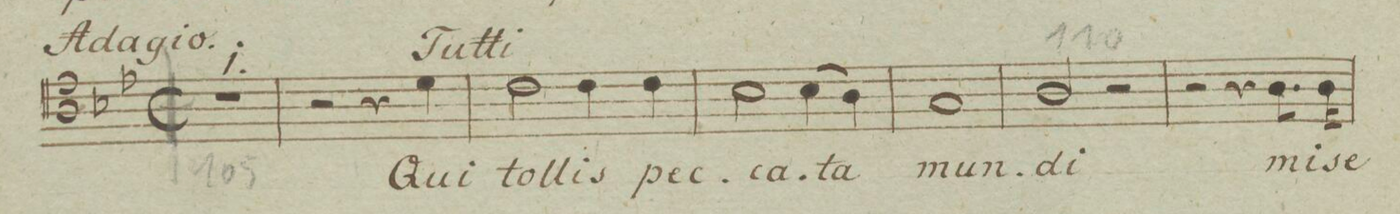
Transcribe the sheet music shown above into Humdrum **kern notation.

**kern	**text	**dynam
*I"Tenore	*	*
*clefC4	*	*
*k[b-e-]	*	*
*met(c)	*	*
*M4/4	*	*
1r	.	.
=106	=106	=106
2r	.	.
4r	.	.
4d\	Qui	.
=107	=107	=107
2c\	tol-	.
4c\	-lis	.
4c\	pec-	.
=108	=108	=108
2B-\	-ca-	.
(4B-\	-ta	.
4A\)	.	.
=109	=109	=109
1G	mun-	.
=110	=110	=110
2A/	-di	.
2r	.	.
=111	=111	=111
2r	.	.
4r	.	.
8.A\	mi-	.
16A\	-se-	.
=112	=112	=112
*-	*-	*-
